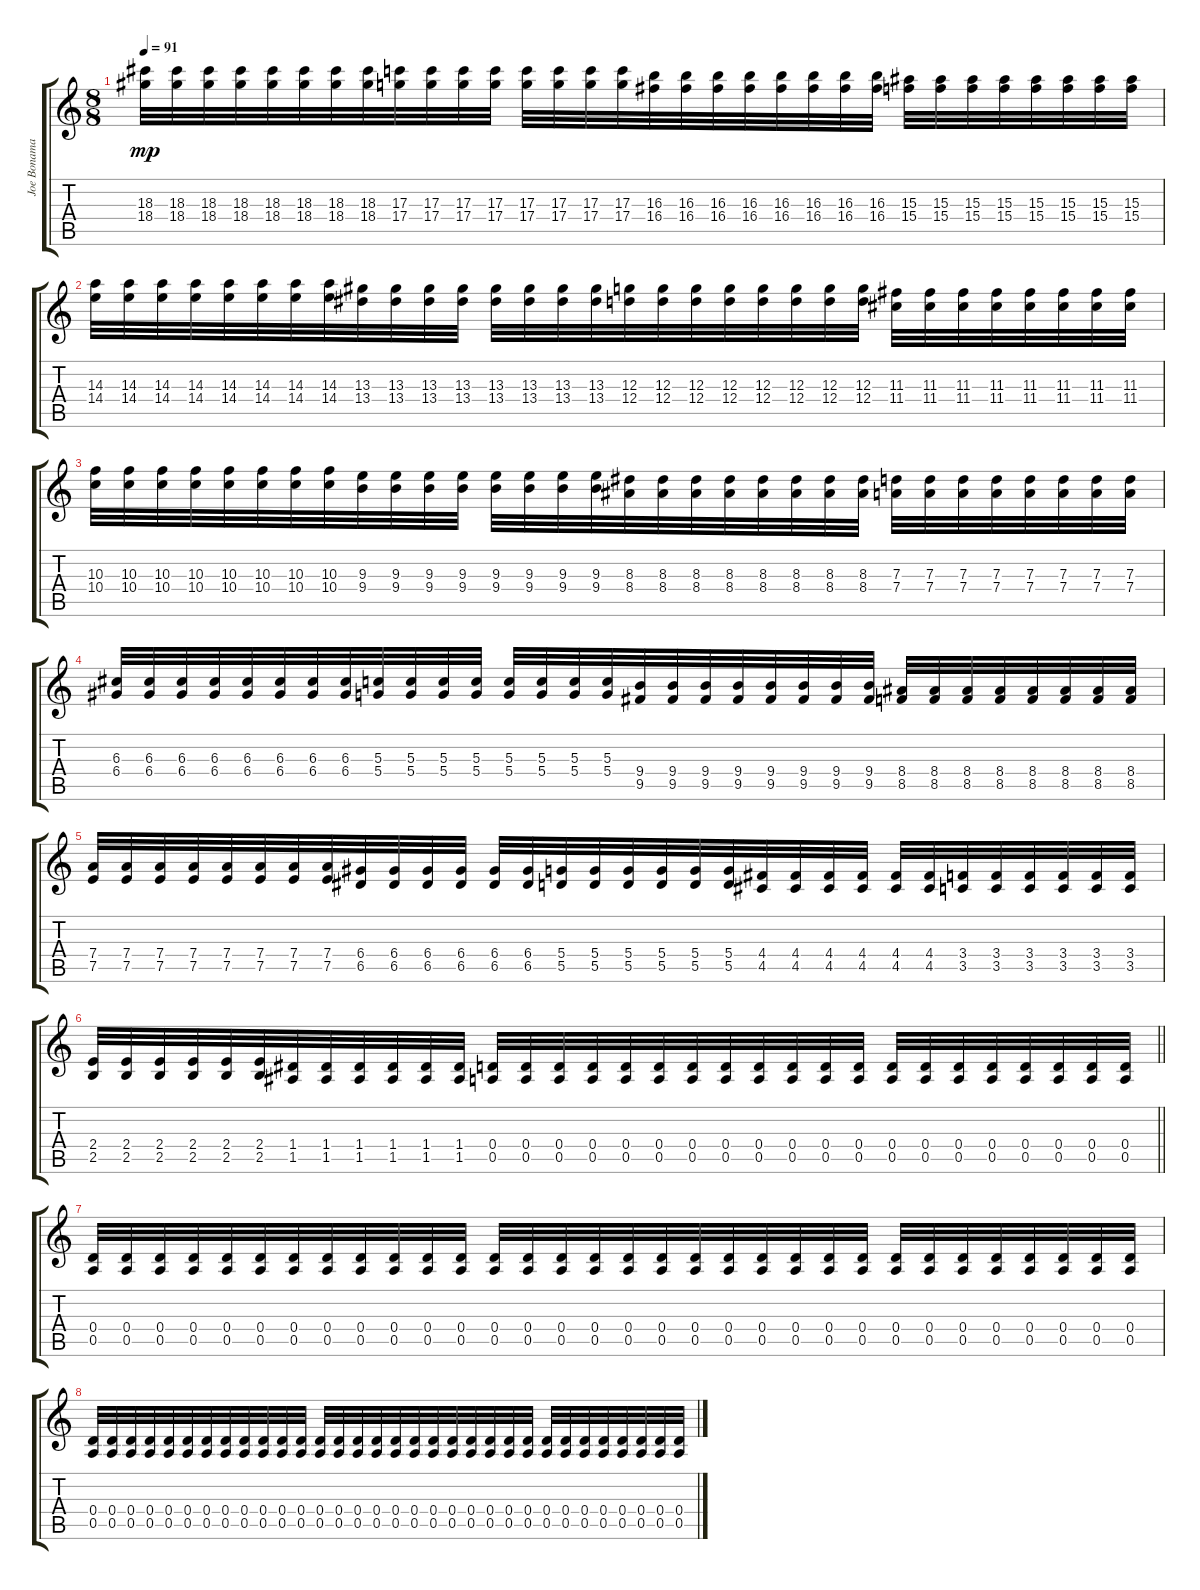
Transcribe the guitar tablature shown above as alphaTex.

\track ("Joe Bonamassa Guitar" "Joe Bonama") {instrument overdrivenguitar}
\staff {score tabs}
\tuning (E4 B3 G3 D3 A2 E2) {hide}
\ts (8 8)
\tempo 91
\clef g2
\ks c
(18.3 18.4).32{dy mp} (18.3 18.4).32 (18.3 18.4).32 (18.3 18.4).32 (18.3 18.4).32 (18.3 18.4).32 (18.3 18.4).32 (18.3 18.4).32 (17.3 17.4).32 (17.3 17.4).32 (17.3 17.4).32 (17.3 17.4).32 (17.3 17.4).32 (17.3 17.4).32 (17.3 17.4).32 (17.3 17.4).32 (16.3 16.4).32 (16.3 16.4).32 (16.3 16.4).32 (16.3 16.4).32 (16.3 16.4).32 (16.3 16.4).32 (16.3 16.4).32 (16.3 16.4).32 (15.3 15.4).32 (15.3 15.4).32 (15.3 15.4).32 (15.3 15.4).32 (15.3 15.4).32 (15.3 15.4).32 (15.3 15.4).32 (15.3 15.4).32 |
(14.3 14.4).32 (14.3 14.4).32 (14.3 14.4).32 (14.3 14.4).32 (14.3 14.4).32 (14.3 14.4).32 (14.3 14.4).32 (14.3 14.4).32 (13.3 13.4).32 (13.3 13.4).32 (13.3 13.4).32 (13.3 13.4).32 (13.3 13.4).32 (13.3 13.4).32 (13.3 13.4).32 (13.3 13.4).32 (12.3 12.4).32 (12.3 12.4).32 (12.3 12.4).32 (12.3 12.4).32 (12.3 12.4).32 (12.3 12.4).32 (12.3 12.4).32 (12.3 12.4).32 (11.3 11.4).32 (11.3 11.4).32 (11.3 11.4).32 (11.3 11.4).32 (11.3 11.4).32 (11.3 11.4).32 (11.3 11.4).32 (11.3 11.4).32 |
(10.3 10.4).32 (10.3 10.4).32 (10.3 10.4).32 (10.3 10.4).32 (10.3 10.4).32 (10.3 10.4).32 (10.3 10.4).32 (10.3 10.4).32 (9.3 9.4).32 (9.3 9.4).32 (9.3 9.4).32 (9.3 9.4).32 (9.3 9.4).32 (9.3 9.4).32 (9.3 9.4).32 (9.3 9.4).32 (8.3 8.4).32 (8.3 8.4).32 (8.3 8.4).32 (8.3 8.4).32 (8.3 8.4).32 (8.3 8.4).32 (8.3 8.4).32 (8.3 8.4).32 (7.3 7.4).32 (7.3 7.4).32 (7.3 7.4).32 (7.3 7.4).32 (7.3 7.4).32 (7.3 7.4).32 (7.3 7.4).32 (7.3 7.4).32 |
(6.3 6.4).32 (6.3 6.4).32 (6.3 6.4).32 (6.3 6.4).32 (6.3 6.4).32 (6.3 6.4).32 (6.3 6.4).32 (6.3 6.4).32 (5.3 5.4).32 (5.3 5.4).32 (5.3 5.4).32 (5.3 5.4).32 (5.3 5.4).32 (5.3 5.4).32 (5.3 5.4).32 (5.3 5.4).32 (9.4 9.5).32 (9.4 9.5).32 (9.4 9.5).32 (9.4 9.5).32 (9.4 9.5).32 (9.4 9.5).32 (9.4 9.5).32 (9.4 9.5).32 (8.4 8.5).32 (8.4 8.5).32 (8.4 8.5).32 (8.4 8.5).32 (8.4 8.5).32 (8.4 8.5).32 (8.4 8.5).32 (8.4 8.5).32 |
(7.4 7.5).32 (7.4 7.5).32 (7.4 7.5).32 (7.4 7.5).32 (7.4 7.5).32 (7.4 7.5).32 (7.4 7.5).32 (7.4 7.5).32 (6.4 6.5).32 (6.4 6.5).32 (6.4 6.5).32 (6.4 6.5).32 (6.4 6.5).32 (6.4 6.5).32 (5.4 5.5).32 (5.4 5.5).32 (5.4 5.5).32 (5.4 5.5).32 (5.4 5.5).32 (5.4 5.5).32 (4.4 4.5).32 (4.4 4.5).32 (4.4 4.5).32 (4.4 4.5).32 (4.4 4.5).32 (4.4 4.5).32 (3.4 3.5).32 (3.4 3.5).32 (3.4 3.5).32 (3.4 3.5).32 (3.4 3.5).32 (3.4 3.5).32 |
\barLineRight lightlight
(2.4 2.5).32 (2.4 2.5).32 (2.4 2.5).32 (2.4 2.5).32 (2.4 2.5).32 (2.4 2.5).32 (1.4 1.5).32 (1.4 1.5).32 (1.4 1.5).32 (1.4 1.5).32 (1.4 1.5).32 (1.4 1.5).32 (0.4 0.5).32 (0.4 0.5).32 (0.4 0.5).32 (0.4 0.5).32 (0.4 0.5).32 (0.4 0.5).32 (0.4 0.5).32 (0.4 0.5).32 (0.4 0.5).32 (0.4 0.5).32 (0.4 0.5).32 (0.4 0.5).32 (0.4 0.5).32 (0.4 0.5).32 (0.4 0.5).32 (0.4 0.5).32 (0.4 0.5).32 (0.4 0.5).32 (0.4 0.5).32 (0.4 0.5).32 |
(0.4 0.5).32 (0.4 0.5).32 (0.4 0.5).32 (0.4 0.5).32 (0.4 0.5).32 (0.4 0.5).32 (0.4 0.5).32 (0.4 0.5).32 (0.4 0.5).32 (0.4 0.5).32 (0.4 0.5).32 (0.4 0.5).32 (0.4 0.5).32 (0.4 0.5).32 (0.4 0.5).32 (0.4 0.5).32 (0.4 0.5).32 (0.4 0.5).32 (0.4 0.5).32 (0.4 0.5).32 (0.4 0.5).32 (0.4 0.5).32 (0.4 0.5).32 (0.4 0.5).32 (0.4 0.5).32 (0.4 0.5).32 (0.4 0.5).32 (0.4 0.5).32 (0.4 0.5).32 (0.4 0.5).32 (0.4 0.5).32 (0.4 0.5).32 |
(0.4 0.5).32 (0.4 0.5).32 (0.4 0.5).32 (0.4 0.5).32 (0.4 0.5).32 (0.4 0.5).32 (0.4 0.5).32 (0.4 0.5).32 (0.4 0.5).32 (0.4 0.5).32 (0.4 0.5).32 (0.4 0.5).32 (0.4 0.5).32 (0.4 0.5).32 (0.4 0.5).32 (0.4 0.5).32 (0.4 0.5).32 (0.4 0.5).32 (0.4 0.5).32 (0.4 0.5).32 (0.4 0.5).32 (0.4 0.5).32 (0.4 0.5).32 (0.4 0.5).32 (0.4 0.5).32 (0.4 0.5).32 (0.4 0.5).32 (0.4 0.5).32 (0.4 0.5).32 (0.4 0.5).32 (0.4 0.5).32 (0.4 0.5).32
